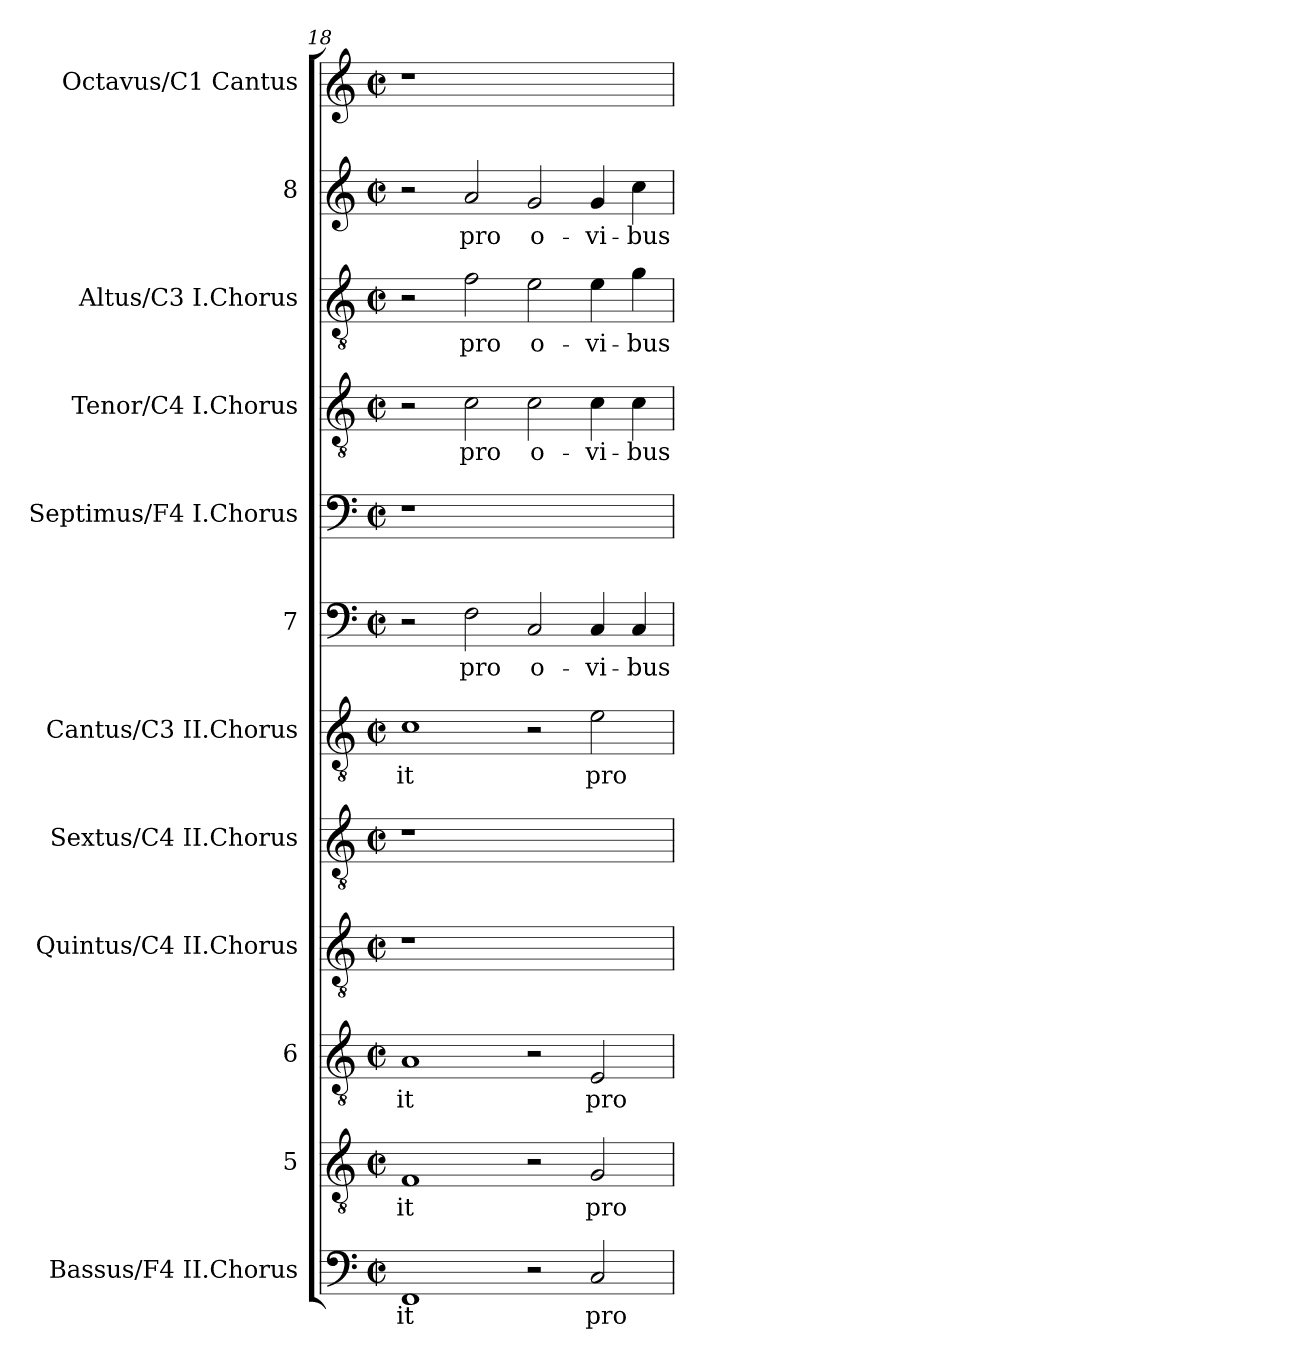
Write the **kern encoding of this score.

**kern	**text	**kern	**text	**kern	**text	**kern	**kern	**kern	**text	**kern	**text	**kern	**kern	**text	**kern	**text	**kern	**text	**kern
*part12	*part12	*part11	*part11	*part10	*part10	*part9	*part8	*part7	*part7	*part6	*part6	*part5	*part4	*part4	*part3	*part3	*part2	*part2	*part1
*staff12	*staff12	*staff11	*staff11	*staff10	*staff10	*staff9	*staff8	*staff7	*staff7	*staff6	*staff6	*staff5	*staff4	*staff4	*staff3	*staff3	*staff2	*staff2	*staff1
*I"Bassus/F4  II.Chorus	*	*I"5	*	*I"6	*	*I"Quintus/C4  II.Chorus	*I"Sextus/C4  II.Chorus	*I"Cantus/C3  II.Chorus	*	*I"7	*	*I"Septimus/F4  I.Chorus	*I"Tenor/C4  I.Chorus	*	*I"Altus/C3  I.Chorus	*	*I"8	*	*I"Octavus/C1  Cantus
*I'B	*	*	*	*	*	*	*	*I'C	*	*	*	*	*I'T	*	*I'A	*	*	*	*
*clefF4	*	*clefGv2	*	*clefGv2	*	*clefGv2	*clefGv2	*clefGv2	*	*clefF4	*	*clefF4	*clefGv2	*	*clefGv2	*	*clefG2	*	*clefG2
*k[]	*	*k[]	*	*k[]	*	*k[]	*k[]	*k[]	*	*k[]	*	*k[]	*k[]	*	*k[]	*	*k[]	*	*k[]
*C:	*	*C:	*	*C:	*	*C:	*C:	*C:	*	*C:	*	*C:	*C:	*	*C:	*	*C:	*	*C:
*M2/2	*	*M2/2	*	*M2/2	*	*M2/2	*M2/2	*M2/2	*	*M2/2	*	*M2/2	*M2/2	*	*M2/2	*	*M2/2	*	*M2/2
*met(c|)	*	*met(c|)	*	*met(c|)	*	*met(c|)	*met(c|)	*met(c|)	*	*met(c|)	*	*met(c|)	*met(c|)	*	*met(c|)	*	*met(c|)	*	*met(c|)
=18	=18	=18	=18	=18	=18	=18	=18	=18	=18	=18	=18	=18	=18	=18	=18	=18	=18	=18	=18
!	!LO:LY:b:cj	!	!LO:LY:b:cj	!	!LO:LY:b:cj	!	!	!	!LO:LY:b:cj	!	!	!	!	!	!	!	!	!	!
1FF	-it	1F	-it	1A	-it	1r	1r	1c	-it	2r	.	1r	2r	.	2r	.	2r	.	1r
!	!	!	!	!	!	!	!	!	!	!	!LO:LY:b:cj	!	!	!LO:LY:b:cj	!	!LO:LY:b:cj	!	!LO:LY:b:cj	!
.	.	.	.	.	.	.	.	.	.	2F\	pro	.	2c\	pro	2f\	pro	2a/	pro	.
!	!	!	!	!	!	!	!	!	!	!	!LO:LY:b:cj	!	!	!LO:LY:b:cj	!	!LO:LY:b:cj	!	!LO:LY:b:cj	!
2r	.	2r	.	2r	.	1ryy	1ryy	2r	.	2C/	o-	1ryy	2c\	o-	2e\	o-	2g/	o-	1ryy
!	!LO:LY:b:cj	!	!LO:LY:b:cj	!	!LO:LY:b:cj	!	!	!	!LO:LY:b:cj	!	!LO:LY:b:cj	!	!	!LO:LY:b:cj	!	!LO:LY:b:cj	!	!LO:LY:b:cj	!
2C/	pro	2G/	pro	2E/	pro	.	.	2e\	pro	4C/	-vi-	.	4c\	-vi-	4e\	-vi-	4g/	-vi-	.
!	!	!	!	!	!	!	!	!	!	!	!LO:LY:b:cj	!	!	!LO:LY:b:cj	!	!LO:LY:b:cj	!	!LO:LY:b:cj	!
.	.	.	.	.	.	.	.	.	.	4C/	-bus	.	4c\	-bus	4g\	-bus	4cc\	-bus	.
=	=	=	=	=	=	=	=	=	=	=	=	=	=	=	=	=	=	=	=
*-	*-	*-	*-	*-	*-	*-	*-	*-	*-	*-	*-	*-	*-	*-	*-	*-	*-	*-	*-
